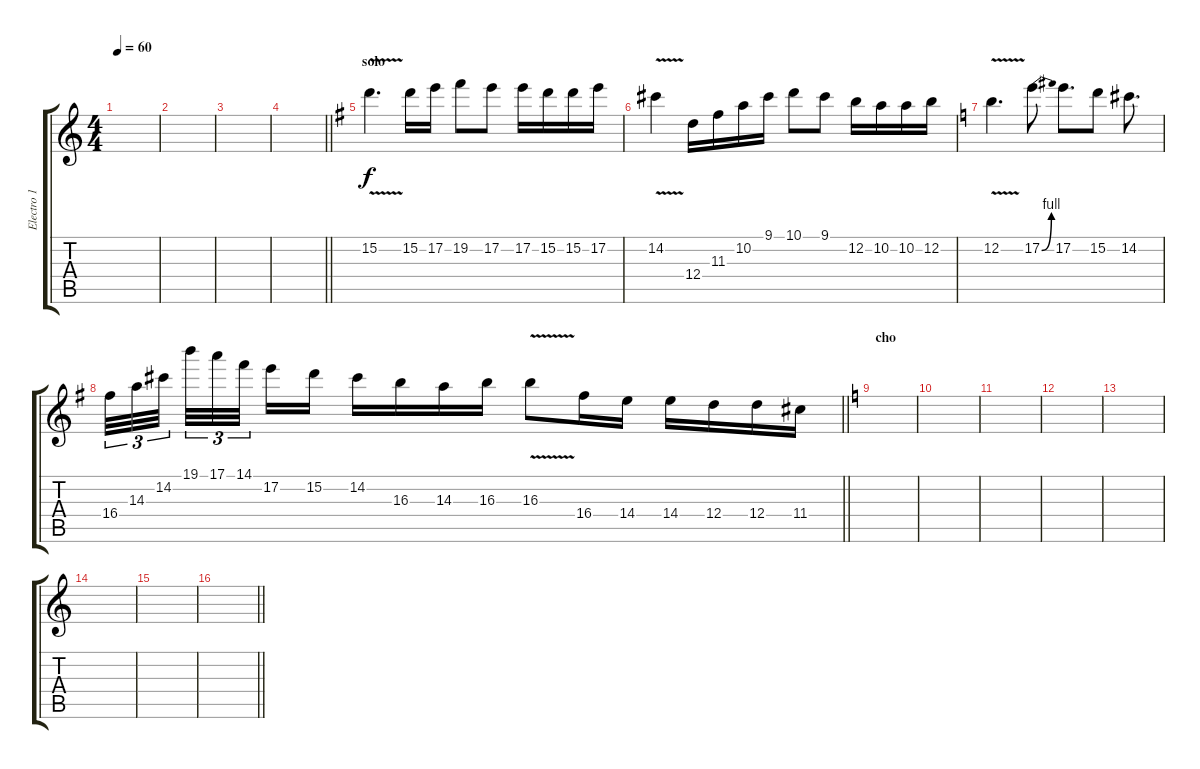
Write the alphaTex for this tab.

\track ("Electro 1" "Electro 1") {instrument overdrivenguitar}
\staff {score tabs}
\tuning (E4 B3 G3 D3 A2 E2) {hide}
\ts (4 4)
\tempo 60
\clef g2
\ks c
|
|
|
\barLineRight lightlight
|
\section ("" "solo")
\ks eminor
15.2{v}.4{d} 15.2.16 17.2.16 19.2.8 17.2.8 17.2.16 15.2.16 15.2.16 17.2.16 |
14.2{v}.4 12.4.16 11.3.16 10.2.16 9.1.16 10.1.8 9.1.8 12.2.16 10.2.16 10.2.16 12.2.16 |
\ks c
12.2{v}.4{d} 17.2{be (bend 0 0 60 4)}.8 17.2.8{d} 15.2.8 14.2.8{d} |
\barLineRight lightlight
\ks eminor
16.4.32{tu (3 2)} 14.3.32{tu (3 2)} 14.2.32{tu (3 2) beam splitsecondary} 19.1.32{tu (3 2)} 17.1.32{tu (3 2)} 14.1.32{tu (3 2) beam splitsecondary} 17.2.16 15.2.16 14.2.16 16.3.16 14.3.16 16.3.16 16.3{v}.8 16.4.16 14.4.16 14.4.16 12.4.16 12.4.16 11.4.16 |
\section ("" "cho")
\ks c
|
|
|
|
|
|
|
\barLineRight lightlight
